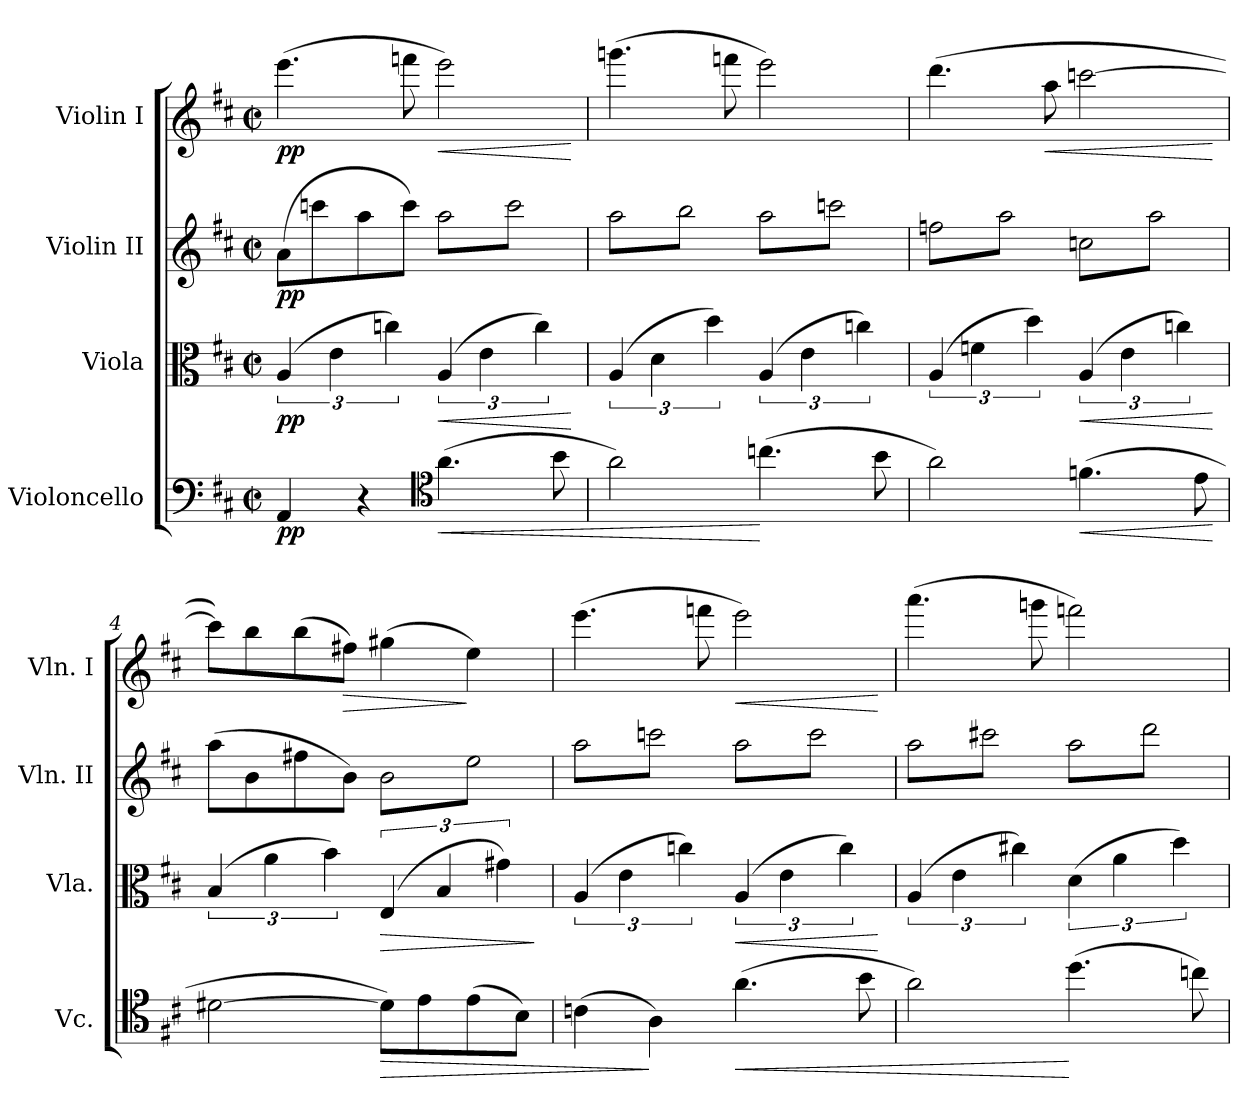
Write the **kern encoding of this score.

**kern	**dynam	**kern	**dynam	**kern	**dynam	**kern	**dynam
*part4	*part4	*part3	*part3	*part2	*part2	*part1	*part1
*staff4	*staff4	*staff3	*staff3	*staff2	*staff2	*staff1	*staff1
*I"Violoncello	*	*I"Viola	*	*I"Violin II	*	*I"Violin I	*
*I'Vc.	*	*I'Vla.	*	*I'Vln. II	*	*I'Vln. I	*
*clefF4	*	*clefC3	*	*clefG2	*	*clefG2	*
*k[f#c#]	*	*k[f#c#]	*	*k[f#c#]	*	*k[f#c#]	*
*D:	*	*D:	*	*D:	*	*D:	*
*M2/2	*	*M2/2	*	*M2/2	*	*M2/2	*
*met(c|)	*	*met(c|)	*	*met(c|)	*	*met(c|)	*
=1	=1	=1	=1	=1	=1	=1	=1
4AA	pp	(6A	pp	(8aL	pp	(4.eee	pp
.	.	.	.	8cccn	.	.	.
.	.	6e	.	.	.	.	.
4r	.	.	.	8aa	.	.	.
.	.	6ccn)	.	.	.	.	.
.	.	.	.	8cccJ)	.	8fffn	.
*clefC4	*	*	*	*	*	*	*
!	!LO:HP:b	!	!LO:HP:b	!	!	!	!LO:HP:b
*	*	*	*	*tremolo	*	*	*
(4.a	<	(6A	<	(8aaL	.	2eee)	<
.	.	.	.	8ccc)	.	.	.
.	.	6e	.	.	.	.	.
.	.	.	.	8aa	.	.	.
.	.	6cc)	.	.	.	.	.
8b	.	.	.	8ccc)J	.	.	.
.	.	.	[	.	.	.	[
=2	=2	=2	=2	=2	=2	=2	=2
2a)	.	(6A	.	(8aaL	.	(4.gggn	.
.	.	.	.	8bb)	.	.	.
.	.	6d	.	.	.	.	.
.	.	.	.	8aa	.	.	.
.	.	6dd)	.	.	.	.	.
.	.	.	.	8bb)J	.	8fffn	.
(4.ccn	[	(6A	.	(8aaL	.	2eee)	.
.	.	.	.	8cccn)	.	.	.
.	.	6e	.	.	.	.	.
.	.	.	.	8aa	.	.	.
.	.	6ccn)	.	.	.	.	.
8b	.	.	.	8cccn)J	.	.	.
=3	=3	=3	=3	=3	=3	=3	=3
2a)	.	(6A	.	(8ffnL	.	(4.ddd	.
.	.	.	.	8aa)	.	.	.
.	.	6fn	.	.	.	.	.
.	.	.	.	8ffn	.	.	.
.	.	6dd)	.	.	.	.	.
!	!	!	!	!	!	!	!LO:HP:b
.	.	.	.	8aa)J	.	8aa	<
!	!LO:HP:b	!	!LO:HP:b	!	!	!	!
(4.fn	<	(6A	<	(8ccnL	.	[2cccn	.
.	.	.	.	8aa)	.	.	.
.	.	6e	.	.	.	.	.
.	.	.	.	8ccn	.	.	.
.	.	6ccn)	.	.	.	.	.
8e	.	.	.	8aa)J	.	.	.
*	*	*	*	*Xtremolo	*	*	*
.	[	.	[	.	.	.	[
=4	=4	=4	=4	=4	=4	=4	=4
[2d#X	.	(6B	.	(8aaL	.	8cccL])	.
.	.	.	.	8b	.	8bb	.
.	.	6a	.	.	.	.	.
.	.	.	.	8ff#X	.	(8bb	.
.	.	6b)	.	.	.	.	.
!	!	!	!	!	!	!	!LO:HP:b
.	.	.	.	8bJ)	.	8ff#XJ)	>
!	!LO:HP:b	!	!LO:HP:b	!	!	!	!
*	*	*	*	*tremolo	*	*	*
8d#L])	>	(6E	>	(8bL	.	(4gg#X	.
8e	.	.	.	8ee)	.	.	.
.	.	6B	.	.	.	.	.
(8e	.	.	.	8b	.	4ee)	]
.	.	6g#X)	.	.	.	.	.
8BJ)	.	.	.	8ee)J	.	.	.
.	.	.	]	.	.	.	.
=5	=5	=5	=5	=5	=5	=5	=5
(4cn	.	(6A	.	(8aaL	.	(4.eee	.
.	.	.	.	8cccn)	.	.	.
.	.	6e	.	.	.	.	.
4A)	]	.	.	8aa	.	.	.
.	.	6ccn)	.	.	.	.	.
.	.	.	.	8cccn)J	.	8fffn	.
!	!LO:HP:b	!	!LO:HP:b	!	!	!	!LO:HP:b
(4.a	<	(6A	<	(8aaL	.	2eee)	<
.	.	.	.	8ccc)	.	.	.
.	.	6e	.	.	.	.	.
.	.	.	.	8aa	.	.	.
.	.	6cc)	.	.	.	.	.
8b	.	.	.	8ccc)J	.	.	.
.	.	.	[	.	.	.	[
=6	=6	=6	=6	=6	=6	=6	=6
2a)	.	(6A	.	(8aaL	.	(4.aaa	.
.	.	.	.	8ccc#X)	.	.	.
.	.	6e	.	.	.	.	.
.	.	.	.	8aa	.	.	.
.	.	6cc#X)	.	.	.	.	.
.	.	.	.	8ccc#X)J	.	8gggn	.
(4.dd	[	(6d	.	(8aaL	.	2fffn)	.
.	.	.	.	8ddd)	.	.	.
.	.	6a	.	.	.	.	.
.	.	.	.	8aa	.	.	.
.	.	6dd)	.	.	.	.	.
8ccn)	.	.	.	8ddd)J	.	.	.
*	*	*	*	*Xtremolo	*	*	*
.	.	.	.	.	.	.	.
.	.	.	.	.	.	.	.
=	=	=	=	=	=	=	=
*-	*-	*-	*-	*-	*-	*-	*-
